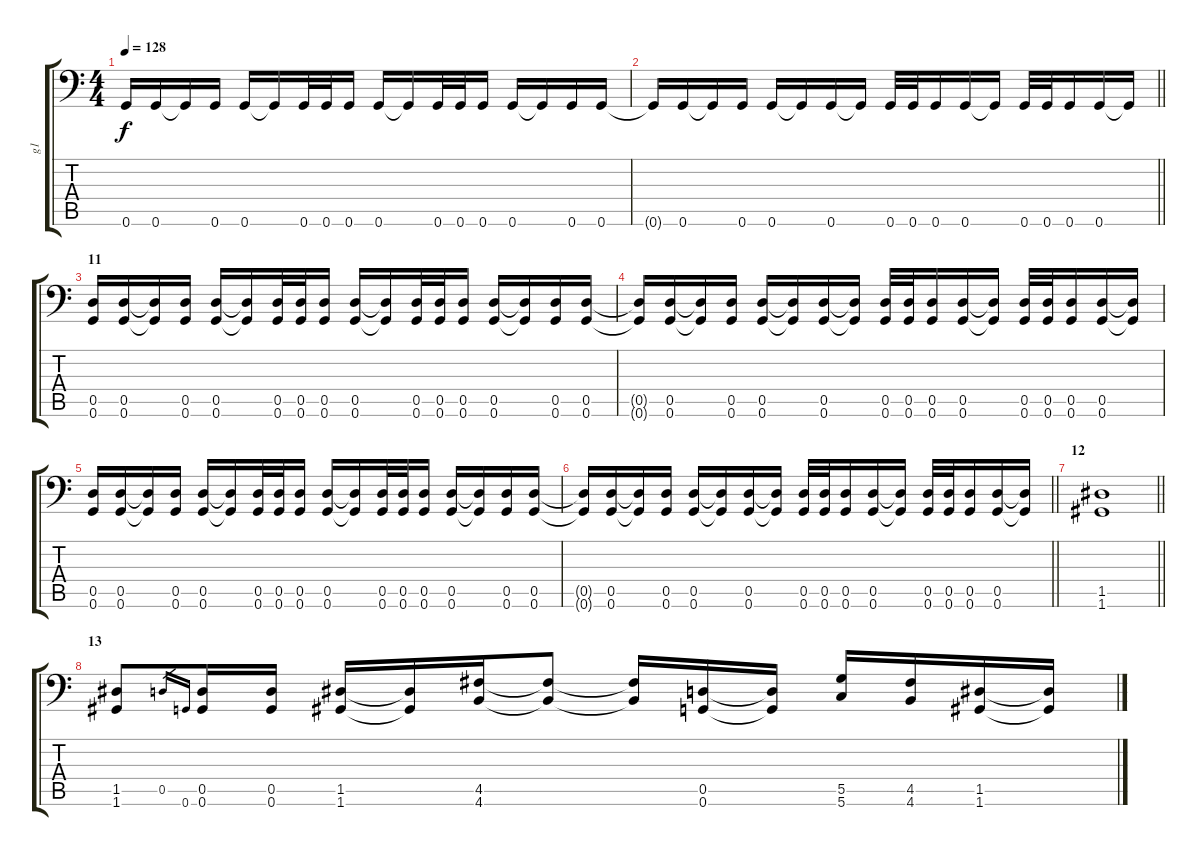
\track ("g1" "g1") {instrument distortionguitar}
\staff {score tabs}
\tuning (A3 E3 C3 G2 D2 G1) {hide}
\ts (4 4)
\tempo 128
\clef f4
\ks c
0.6.16{dy f} 0.6.16 0.6{t}.16 0.6.16 0.6.16 0.6{t}.16 0.6.32 0.6.32 0.6.16 0.6.16 0.6{t}.16 0.6.32 0.6.32 0.6.16 0.6.16 0.6{t}.16 0.6.16 0.6.16 |
\barLineRight lightlight
0.6{t}.16 0.6.16 0.6{t}.16 0.6.16 0.6.16 0.6{t}.16 0.6.16 0.6{t}.16 0.6.32 0.6.32 0.6.16 0.6.16 0.6{t}.16 0.6.32 0.6.32 0.6.16 0.6.16 0.6{t}.16 |
\section ("" "11")
(0.5 0.6).16 (0.5 0.6).16 (0.5{t} 0.6{t}).16 (0.5 0.6).16 (0.5 0.6).16 (0.5{t} 0.6{t}).16 (0.5 0.6).32 (0.5 0.6).32 (0.5 0.6).16 (0.5 0.6).16 (0.5{t} 0.6{t}).16 (0.5 0.6).32 (0.5 0.6).32 (0.5 0.6).16 (0.5 0.6).16 (0.5{t} 0.6{t}).16 (0.5 0.6).16 (0.5 0.6).16 |
(0.5{t} 0.6{t}).16 (0.5 0.6).16 (0.5{t} 0.6{t}).16 (0.5 0.6).16 (0.5 0.6).16 (0.5{t} 0.6{t}).16 (0.5 0.6).16 (0.5{t} 0.6{t}).16 (0.5 0.6).32 (0.5 0.6).32 (0.5 0.6).16 (0.5 0.6).16 (0.5{t} 0.6{t}).16 (0.5 0.6).32 (0.5 0.6).32 (0.5 0.6).16 (0.5 0.6).16 (0.5{t} 0.6{t}).16 |
(0.5 0.6).16 (0.5 0.6).16 (0.5{t} 0.6{t}).16 (0.5 0.6).16 (0.5 0.6).16 (0.5{t} 0.6{t}).16 (0.5 0.6).32 (0.5 0.6).32 (0.5 0.6).16 (0.5 0.6).16 (0.5{t} 0.6{t}).16 (0.5 0.6).32 (0.5 0.6).32 (0.5 0.6).16 (0.5 0.6).16 (0.5{t} 0.6{t}).16 (0.5 0.6).16 (0.5 0.6).16 |
\barLineRight lightlight
(0.5{t} 0.6{t}).16 (0.5 0.6).16 (0.5{t} 0.6{t}).16 (0.5 0.6).16 (0.5 0.6).16 (0.5{t} 0.6{t}).16 (0.5 0.6).16 (0.5{t} 0.6{t}).16 (0.5 0.6).32 (0.5 0.6).32 (0.5 0.6).16 (0.5 0.6).16 (0.5{t} 0.6{t}).16 (0.5 0.6).32 (0.5 0.6).32 (0.5 0.6).16 (0.5 0.6).16 (0.5{t} 0.6{t}).16 |
\section ("" "12")
\barLineRight lightlight
(1.5 1.6).1 |
\section ("" "13")
(1.5 1.6).8 0.5.16{gr} 0.6.16{gr} (0.5 0.6).16 (0.5 0.6).16 (1.5 1.6).16 (1.5{t} 1.6{t}).16 (4.5 4.6).16 (4.5{t} 4.6{t}).8 (4.5{t} 4.6{t}).16 (0.5 0.6).16 (0.5{t} 0.6{t}).16 (5.5 5.6).16 (4.5 4.6).16 (1.5 1.6).16 (1.5{t} 1.6{t}).16
